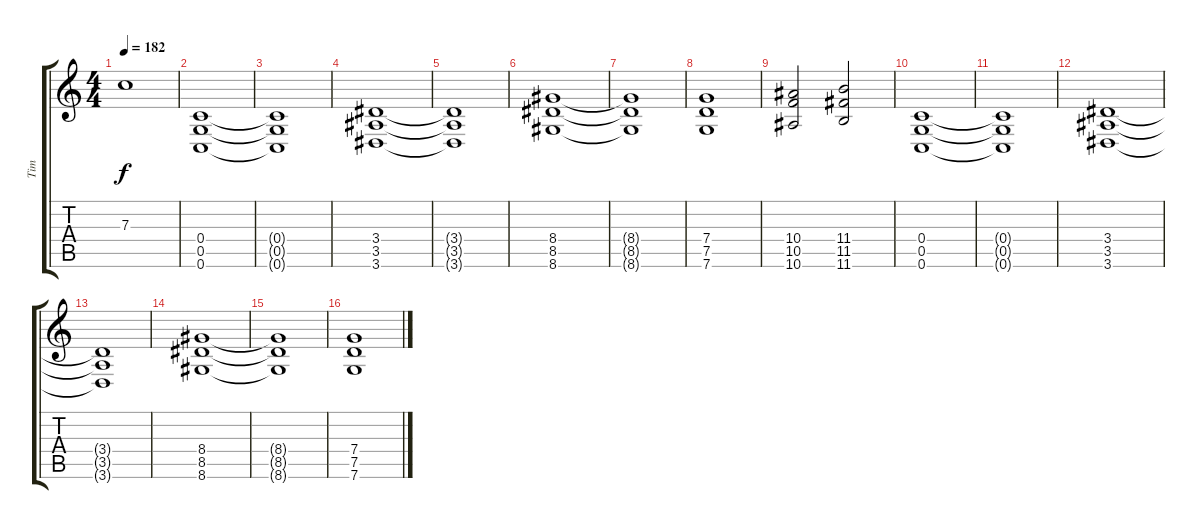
\track ("Tim" "Tim") {instrument distortionguitar}
\staff {score tabs}
\tuning (D4 A3 F3 C3 G2 C2) {hide}
\ts (4 4)
\tempo 182
\clef g2
\ks c
7.3.1{dy f} |
(0.4 0.5 0.6).1 |
(0.4{t} 0.5{t} 0.6{t}).1 |
(3.4 3.5 3.6).1 |
(3.4{t} 3.5{t} 3.6{t}).1 |
(8.4 8.5 8.6).1 |
(8.4{t} 8.5{t} 8.6{t}).1 |
(7.4 7.5 7.6).1 |
(10.4 10.5 10.6).2 (11.4 11.5 11.6).2 |
(0.4 0.5 0.6).1 |
(0.4{t} 0.5{t} 0.6{t}).1 |
(3.4 3.5 3.6).1 |
(3.4{t} 3.5{t} 3.6{t}).1 |
(8.4 8.5 8.6).1 |
(8.4{t} 8.5{t} 8.6{t}).1 |
(7.4 7.5 7.6).1
